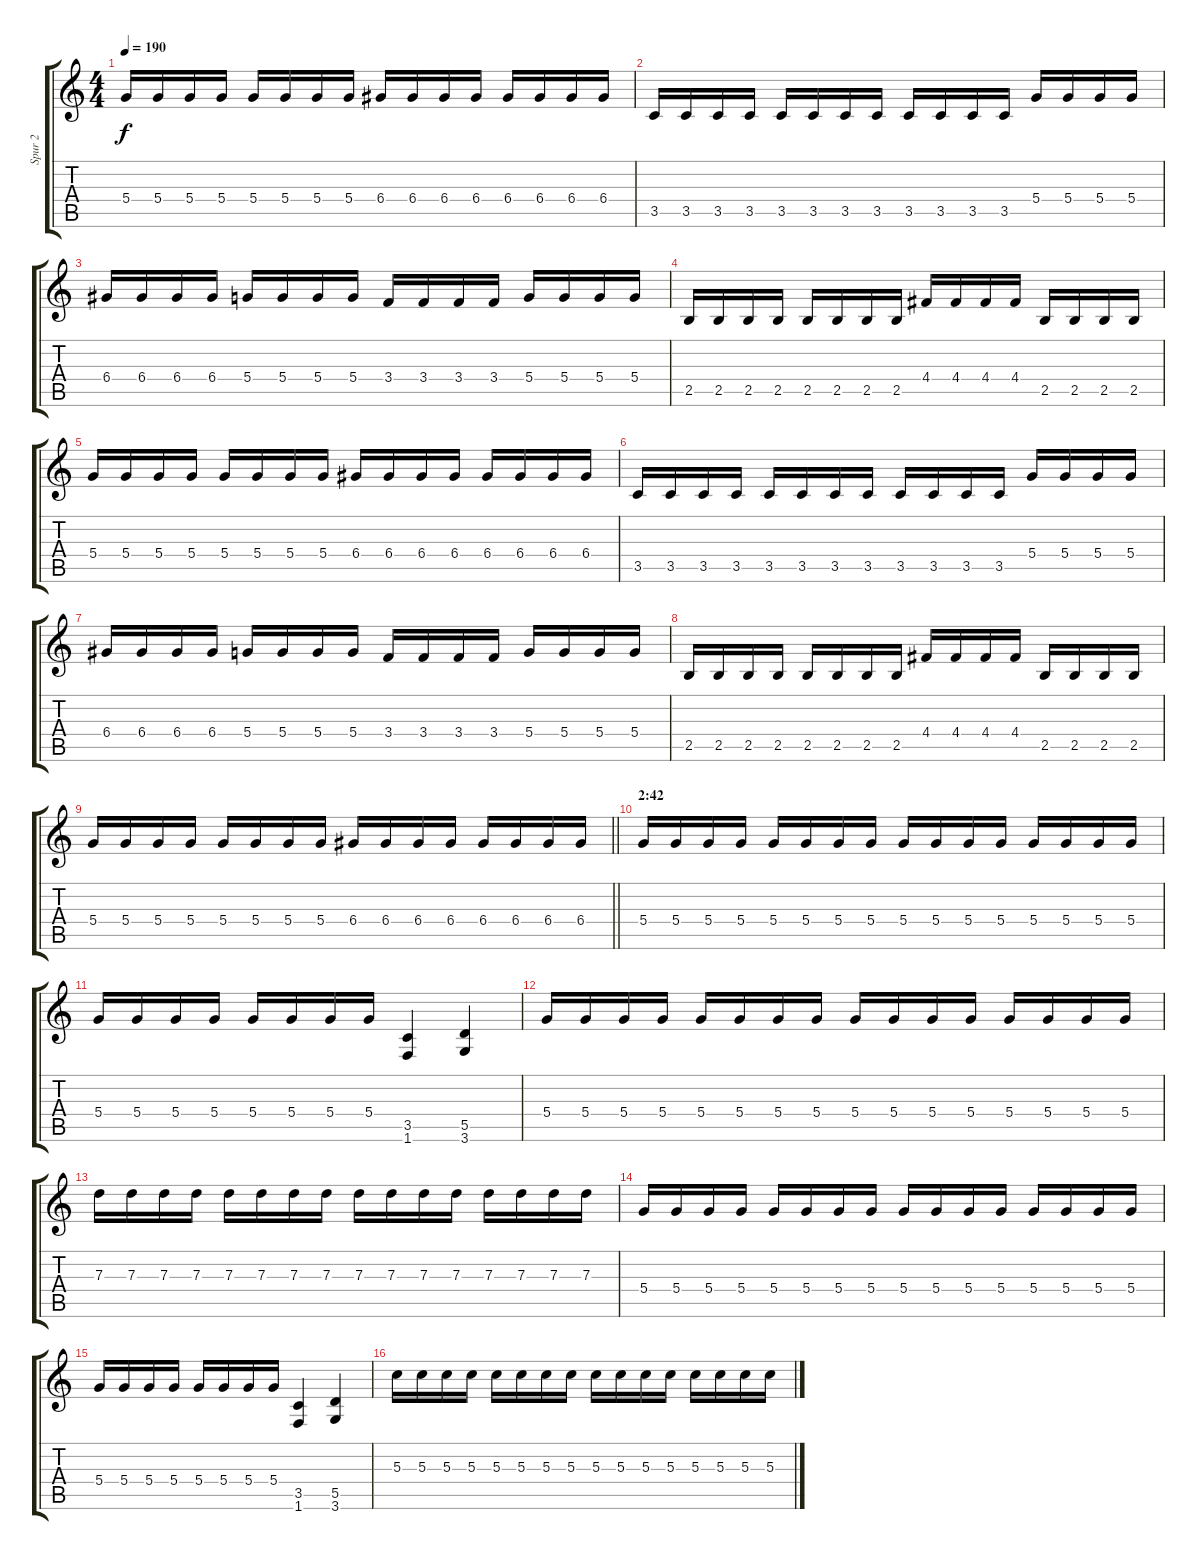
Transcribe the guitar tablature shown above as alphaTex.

\track ("Spur 2" "Spur 2") {instrument overdrivenguitar}
\staff {score tabs}
\tuning (E4 B3 G3 D3 A2 E2) {hide}
\ts (4 4)
\tempo 190
\clef g2
\ks c
5.4.16{dy f} 5.4.16 5.4.16 5.4.16 5.4.16 5.4.16 5.4.16 5.4.16 6.4.16 6.4.16 6.4.16 6.4.16 6.4.16 6.4.16 6.4.16 6.4.16 |
3.5.16 3.5.16 3.5.16 3.5.16 3.5.16 3.5.16 3.5.16 3.5.16 3.5.16 3.5.16 3.5.16 3.5.16 5.4.16 5.4.16 5.4.16 5.4.16 |
6.4.16 6.4.16 6.4.16 6.4.16 5.4.16 5.4.16 5.4.16 5.4.16 3.4.16 3.4.16 3.4.16 3.4.16 5.4.16 5.4.16 5.4.16 5.4.16 |
2.5.16 2.5.16 2.5.16 2.5.16 2.5.16 2.5.16 2.5.16 2.5.16 4.4.16 4.4.16 4.4.16 4.4.16 2.5.16 2.5.16 2.5.16 2.5.16 |
5.4.16 5.4.16 5.4.16 5.4.16 5.4.16 5.4.16 5.4.16 5.4.16 6.4.16 6.4.16 6.4.16 6.4.16 6.4.16 6.4.16 6.4.16 6.4.16 |
3.5.16 3.5.16 3.5.16 3.5.16 3.5.16 3.5.16 3.5.16 3.5.16 3.5.16 3.5.16 3.5.16 3.5.16 5.4.16 5.4.16 5.4.16 5.4.16 |
6.4.16 6.4.16 6.4.16 6.4.16 5.4.16 5.4.16 5.4.16 5.4.16 3.4.16 3.4.16 3.4.16 3.4.16 5.4.16 5.4.16 5.4.16 5.4.16 |
2.5.16 2.5.16 2.5.16 2.5.16 2.5.16 2.5.16 2.5.16 2.5.16 4.4.16 4.4.16 4.4.16 4.4.16 2.5.16 2.5.16 2.5.16 2.5.16 |
\barLineRight lightlight
5.4.16 5.4.16 5.4.16 5.4.16 5.4.16 5.4.16 5.4.16 5.4.16 6.4.16 6.4.16 6.4.16 6.4.16 6.4.16 6.4.16 6.4.16 6.4.16 |
\section ("" "2:42")
5.4.16 5.4.16 5.4.16 5.4.16 5.4.16 5.4.16 5.4.16 5.4.16 5.4.16 5.4.16 5.4.16 5.4.16 5.4.16 5.4.16 5.4.16 5.4.16 |
5.4.16 5.4.16 5.4.16 5.4.16 5.4.16 5.4.16 5.4.16 5.4.16 (3.5 1.6).4 (5.5 3.6).4 |
5.4.16 5.4.16 5.4.16 5.4.16 5.4.16 5.4.16 5.4.16 5.4.16 5.4.16 5.4.16 5.4.16 5.4.16 5.4.16 5.4.16 5.4.16 5.4.16 |
7.3.16 7.3.16 7.3.16 7.3.16 7.3.16 7.3.16 7.3.16 7.3.16 7.3.16 7.3.16 7.3.16 7.3.16 7.3.16 7.3.16 7.3.16 7.3.16 |
5.4.16 5.4.16 5.4.16 5.4.16 5.4.16 5.4.16 5.4.16 5.4.16 5.4.16 5.4.16 5.4.16 5.4.16 5.4.16 5.4.16 5.4.16 5.4.16 |
5.4.16 5.4.16 5.4.16 5.4.16 5.4.16 5.4.16 5.4.16 5.4.16 (3.5 1.6).4 (5.5 3.6).4 |
5.3.16 5.3.16 5.3.16 5.3.16 5.3.16 5.3.16 5.3.16 5.3.16 5.3.16 5.3.16 5.3.16 5.3.16 5.3.16 5.3.16 5.3.16 5.3.16
